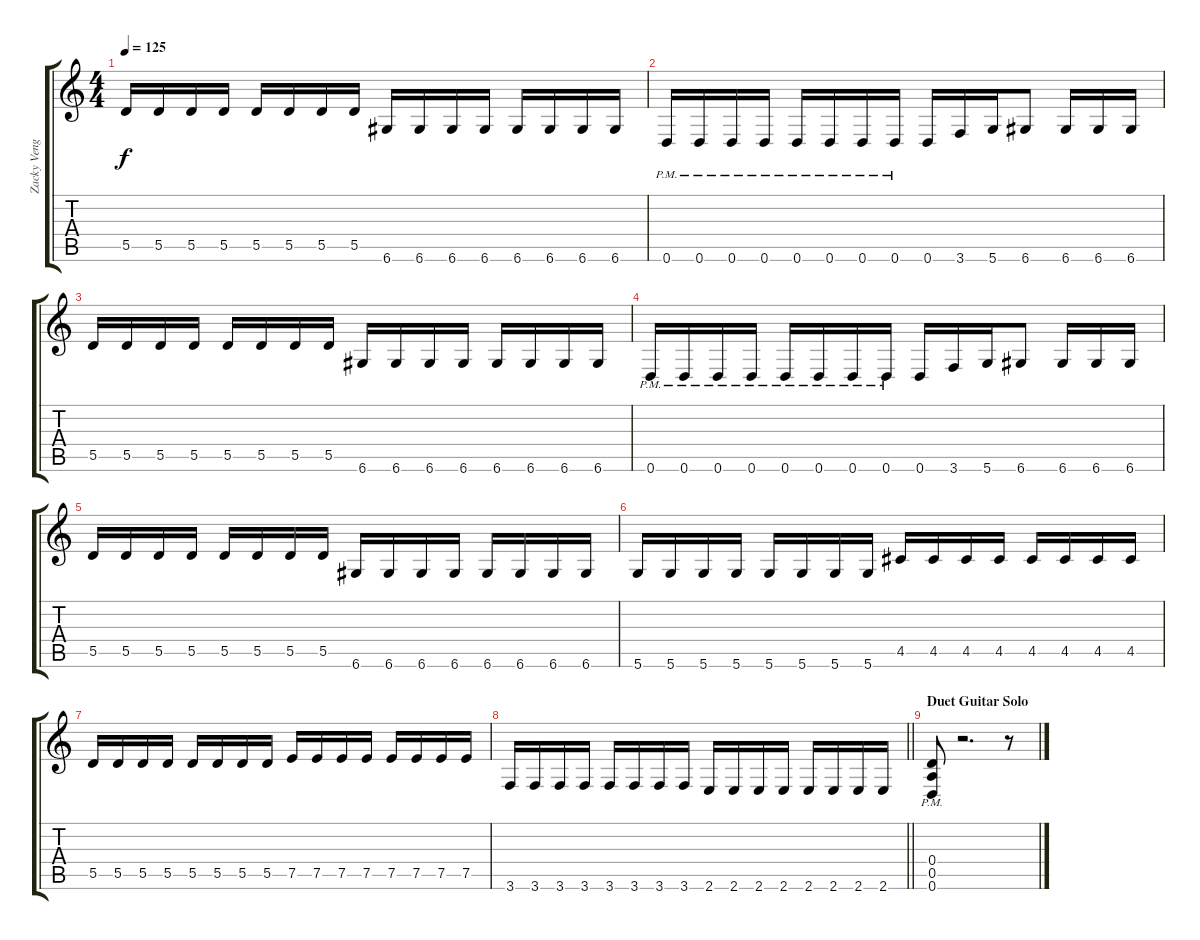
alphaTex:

\track ("Zacky Vengeance" "Zacky Veng") {instrument distortionguitar}
\staff {score tabs}
\tuning (E4 B3 G3 D3 A2 D2) {hide}
\ts (4 4)
\tempo 125
\clef g2
\ks c
5.5.16{dy f} 5.5.16 5.5.16 5.5.16 5.5.16 5.5.16 5.5.16 5.5.16 6.6.16 6.6.16 6.6.16 6.6.16 6.6.16 6.6.16 6.6.16 6.6.16 |
0.6{pm}.16 0.6{pm}.16 0.6{pm}.16 0.6{pm}.16 0.6{pm}.16 0.6{pm}.16 0.6{pm}.16 0.6{pm}.16 0.6.16 3.6.16 5.6.16 6.6.8 6.6.16 6.6.16 6.6.16 |
5.5.16 5.5.16 5.5.16 5.5.16 5.5.16 5.5.16 5.5.16 5.5.16 6.6.16 6.6.16 6.6.16 6.6.16 6.6.16 6.6.16 6.6.16 6.6.16 |
0.6{pm}.16 0.6{pm}.16 0.6{pm}.16 0.6{pm}.16 0.6{pm}.16 0.6{pm}.16 0.6{pm}.16 0.6{pm}.16 0.6.16 3.6.16 5.6.16 6.6.8 6.6.16 6.6.16 6.6.16 |
5.5.16 5.5.16 5.5.16 5.5.16 5.5.16 5.5.16 5.5.16 5.5.16 6.6.16 6.6.16 6.6.16 6.6.16 6.6.16 6.6.16 6.6.16 6.6.16 |
5.6.16 5.6.16 5.6.16 5.6.16 5.6.16 5.6.16 5.6.16 5.6.16 4.5.16 4.5.16 4.5.16 4.5.16 4.5.16 4.5.16 4.5.16 4.5.16 |
5.5.16 5.5.16 5.5.16 5.5.16 5.5.16 5.5.16 5.5.16 5.5.16 7.5.16 7.5.16 7.5.16 7.5.16 7.5.16 7.5.16 7.5.16 7.5.16 |
\barLineRight lightlight
3.6.16 3.6.16 3.6.16 3.6.16 3.6.16 3.6.16 3.6.16 3.6.16 2.6.16 2.6.16 2.6.16 2.6.16 2.6.16 2.6.16 2.6.16 2.6.16 |
\section ("" "Duet Guitar Solo")
(0.4{pm} 0.5{pm} 0.6{pm}).8 r.2{d} r.8
